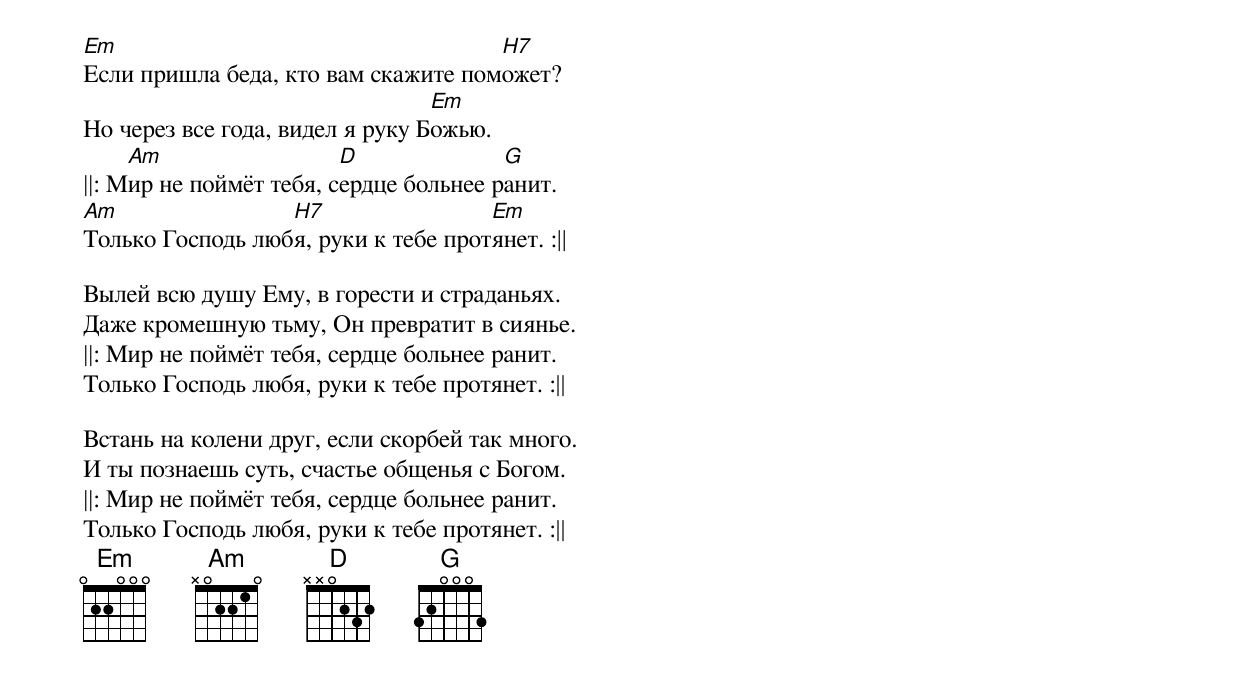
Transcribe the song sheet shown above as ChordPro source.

[Em]Если пришла беда, кто вам скажите пом[H7]ожет?
Но через все года, видел я руку Б[Em]ожью.
||: М[Am]ир не поймёт тебя, с[D]ердце больнее р[G]анит.
[Am]Только Господь люб[H7]я, руки к тебе прот[Em]янет. :||

Вылей всю душу Ему, в горести и страданьях.
Даже кромешную тьму, Он превратит в сиянье.
||: Мир не поймёт тебя, сердце больнее ранит.
Только Господь любя, руки к тебе протянет. :||

Встань на колени друг, если скорбей так много.
И ты познаешь суть, счастье общенья с Богом.
||: Мир не поймёт тебя, сердце больнее ранит.
Только Господь любя, руки к тебе протянет. :||
